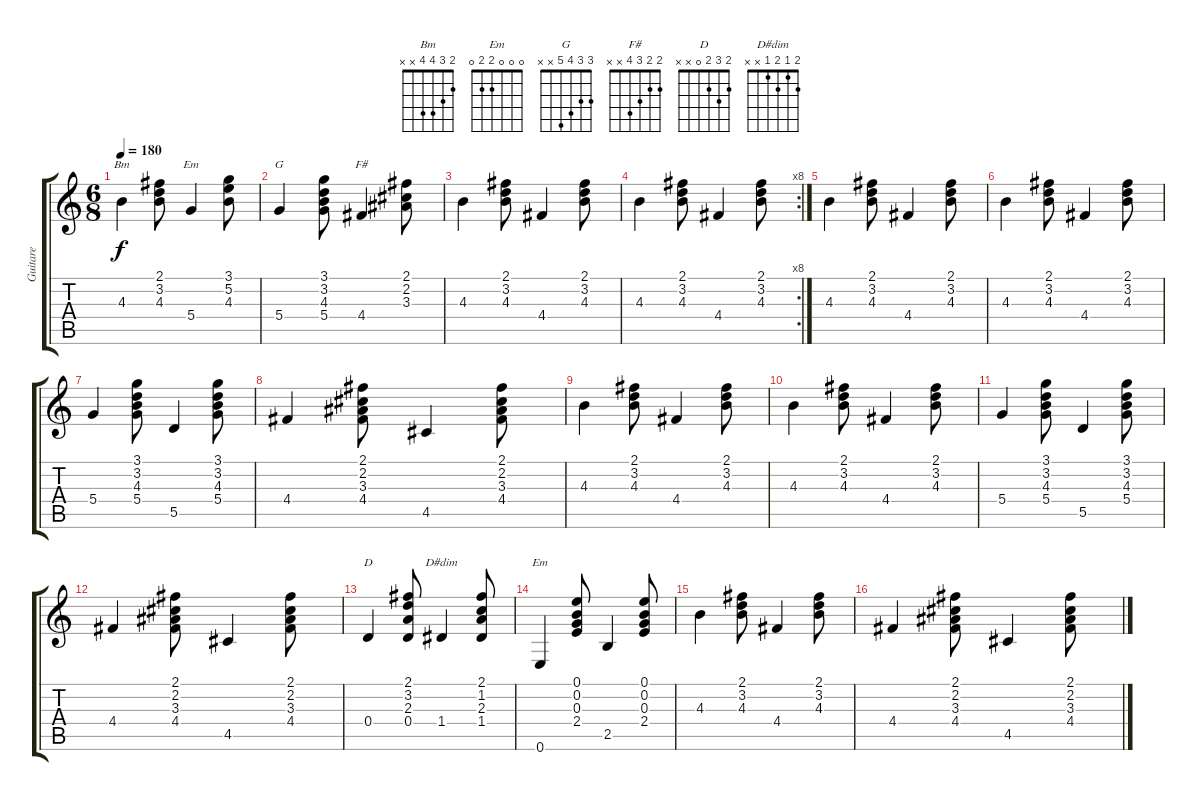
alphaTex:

\track ("Guitare" "Guitare") {instrument acousticguitarnylon}
\staff {score tabs}
\tuning (E4 B3 G3 D3 A2 E2) {hide}
\chord ("Bm" 2 3 4 4 x x)
\chord ("Em" 3 5 4 5 x x) {firstfret 3}
\chord ("G" 3 3 4 5 x x)
\chord ("F#" 2 2 3 4 x x)
\chord ("D" 2 3 2 0 x x)
\chord ("D#dim" 2 1 2 1 x x)
\chord ("Em" 0 0 0 2 2 0)
\ts (6 8)
\tempo 180
\clef g2
\ks c
4.3.4{ch "Bm" dy f} (2.1 3.2 4.3).8 5.4.4{ch "Em"} (3.1 5.2 4.3).8 |
5.4.4{ch "G"} (3.1 3.2 4.3 5.4).8 4.4.4{ch "F#"} (2.1 2.2 3.3).8 |
4.3.4 (2.1 3.2 4.3).8 4.4.4 (2.1 3.2 4.3).8 |
\rc 8
4.3.4 (2.1 3.2 4.3).8 4.4.4 (2.1 3.2 4.3).8 |
4.3.4 (2.1 3.2 4.3).8 4.4.4 (2.1 3.2 4.3).8 |
4.3.4 (2.1 3.2 4.3).8 4.4.4 (2.1 3.2 4.3).8 |
5.4.4 (3.1 3.2 4.3 5.4).8 5.5.4 (3.1 3.2 4.3 5.4).8 |
4.4.4 (2.1 2.2 3.3 4.4).8 4.5.4 (2.1 2.2 3.3 4.4).8 |
4.3.4 (2.1 3.2 4.3).8 4.4.4 (2.1 3.2 4.3).8 |
4.3.4 (2.1 3.2 4.3).8 4.4.4 (2.1 3.2 4.3).8 |
5.4.4 (3.1 3.2 4.3 5.4).8 5.5.4 (3.1 3.2 4.3 5.4).8 |
4.4.4 (2.1 2.2 3.3 4.4).8 4.5.4 (2.1 2.2 3.3 4.4).8 |
0.4.4{ch "D"} (2.1 3.2 2.3 0.4).8 1.4.4{ch "D#dim"} (2.1 1.2 2.3 1.4).8 |
0.6.4{ch "Em"} (0.1 0.2 0.3 2.4).8 2.5.4 (0.1 0.2 0.3 2.4).8 |
4.3.4 (2.1 3.2 4.3).8 4.4.4 (2.1 3.2 4.3).8 |
4.4.4 (2.1 2.2 3.3 4.4).8 4.5.4 (2.1 2.2 3.3 4.4).8
